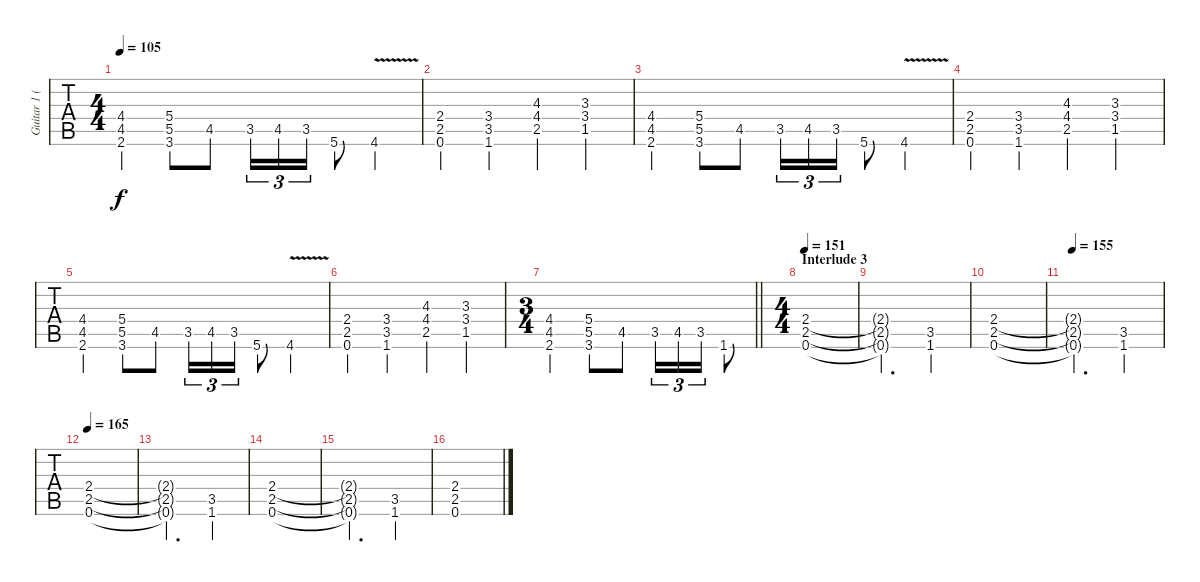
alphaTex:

\track ("Guitar 1 (Chuck Schuldiner)" "Guitar 1 (") {instrument distortionguitar}
\staff {tabs}
\tuning (D4 A3 F3 C3 G2 D2) {hide}
\ts (4 4)
\tempo 105
\clef g2
\ks c
(4.4 4.5 2.6).4{dy f} (5.4 5.5 3.6).8 4.5.8 3.5.16{tu (3 2)} 4.5.16{tu (3 2)} 3.5.16{tu (3 2)} 5.6.8 4.6{v}.4 |
(2.4 2.5 0.6).4 (3.4 3.5 1.6).4 (4.3 4.4 2.5).4 (3.3 3.4 1.5).4 |
(4.4 4.5 2.6).4 (5.4 5.5 3.6).8 4.5.8 3.5.16{tu (3 2)} 4.5.16{tu (3 2)} 3.5.16{tu (3 2)} 5.6.8 4.6{v}.4 |
(2.4 2.5 0.6).4 (3.4 3.5 1.6).4 (4.3 4.4 2.5).4 (3.3 3.4 1.5).4 |
(4.4 4.5 2.6).4 (5.4 5.5 3.6).8 4.5.8 3.5.16{tu (3 2)} 4.5.16{tu (3 2)} 3.5.16{tu (3 2)} 5.6.8 4.6{v}.4 |
(2.4 2.5 0.6).4 (3.4 3.5 1.6).4 (4.3 4.4 2.5).4 (3.3 3.4 1.5).4 |
\ts (3 4)
\barLineRight lightlight
(4.4 4.5 2.6).4 (5.4 5.5 3.6).8 4.5.8 3.5.16{tu (3 2)} 4.5.16{tu (3 2)} 3.5.16{tu (3 2)} 1.6.8 |
\ts (4 4)
\section ("" "Interlude 3")
\tempo 151
(2.4 2.5 0.6).1 |
(2.4{t} 2.5{t} 0.6{t}).2{d} (3.5 1.6).4 |
(2.4 2.5 0.6).1 |
\tempo 155
(2.4{t} 2.5{t} 0.6{t}).2{d} (3.5 1.6).4 |
\tempo 165
(2.4 2.5 0.6).1 |
(2.4{t} 2.5{t} 0.6{t}).2{d} (3.5 1.6).4 |
(2.4 2.5 0.6).1 |
(2.4{t} 2.5{t} 0.6{t}).2{d} (3.5 1.6).4 |
(2.4 2.5 0.6).1
